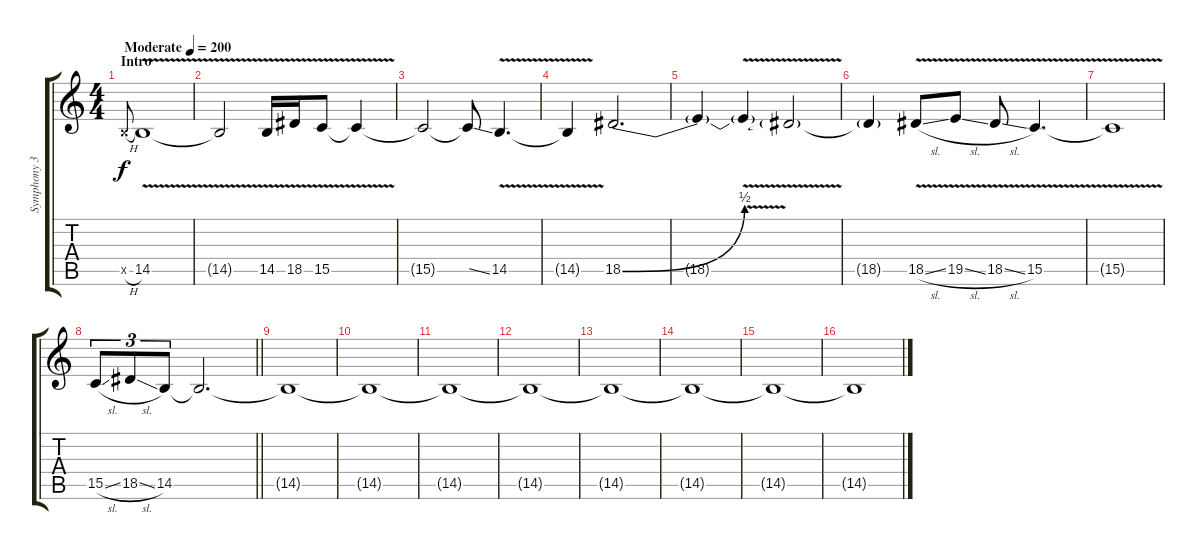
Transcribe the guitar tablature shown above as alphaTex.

\track ("Symphony 3" "Symphony 3") {instrument lead3calliope}
\staff {score tabs}
\tuning (E4 B3 G3 D3 A2 E2) {hide}
\ts (4 4)
\section ("" "Intro")
\tempo (200 "Moderate")
\clef g2
\ks c
14.5{h x}.8{gr onbeat dy f instrument lead3calliope} 14.5{v}.1 |
14.5{t}.2 14.5{v}.16 18.5{v}.16 15.5{v}.8 15.5{t}.4 |
15.5{t}.2 15.5{ss t}.8 14.5{v}.4{d} |
14.5{t}.4 18.5{be (bend 0 0 60 2)}.2{d} |
18.5{t}.4 18.5{v t}.4 18.5{t}.2 |
18.5{t}.4 18.5{v sl}.8 19.5{v sl}.8 18.5{v sl}.8 15.5{v}.4{d} |
15.5{t}.1 |
\barLineRight lightlight
15.5{sl}.8{tu (3 2)} 18.5{sl}.8{tu (3 2)} 14.5.8{tu (3 2)} 14.5{t}.2{d} |
\section ("" "")
14.5{t}.1 |
14.5{t}.1 |
14.5{t}.1 |
14.5{t}.1 |
14.5{t}.1 |
14.5{t}.1 |
14.5{t}.1 |
14.5{t}.1
